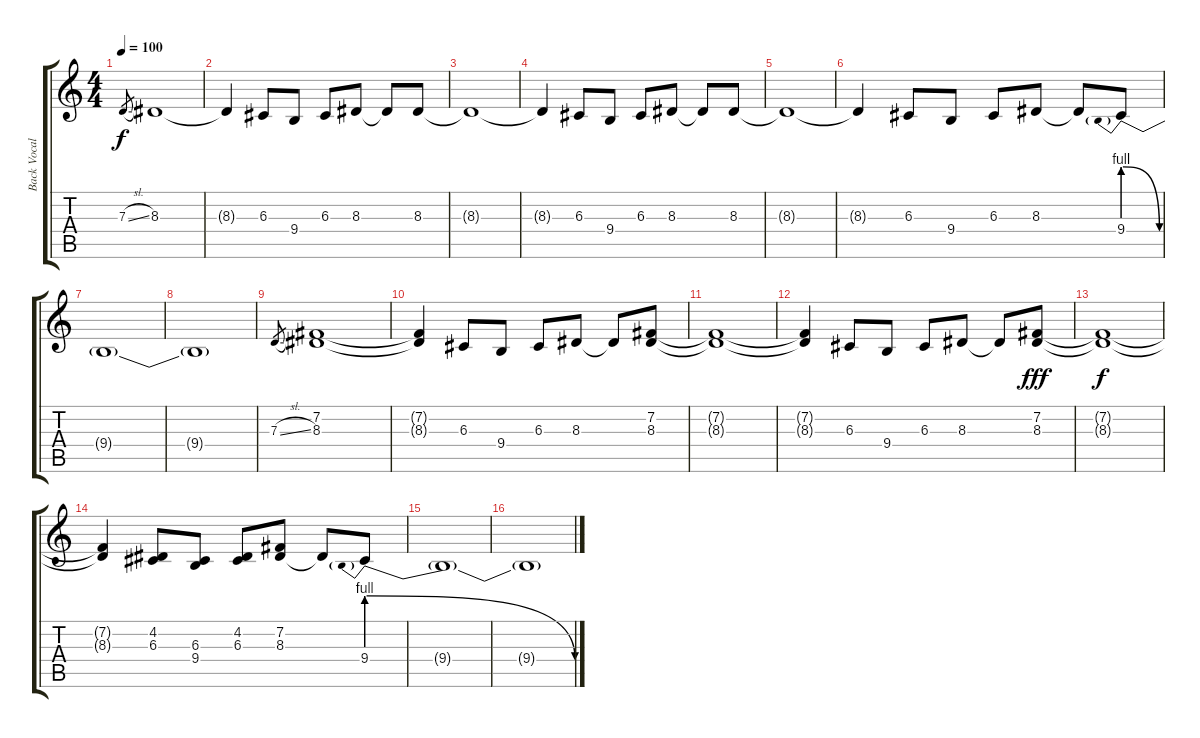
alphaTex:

\track ("Back Vocal" "Back Vocal") {instrument cello}
\staff {score tabs}
\tuning (E4 B3 G3 D3 A2 E2) {hide}
\ts (4 4)
\tempo 100
\clef g2
\ks c
7.3{sl}.8{gr dy f} 8.3.1 |
8.3{t}.4 6.3.8 9.4.8 6.3.8 8.3.8 8.3{t}.8 8.3.8 |
8.3{t}.1 |
8.3{t}.4 6.3.8 9.4.8 6.3.8 8.3.8 8.3{t}.8 8.3.8 |
8.3{t}.1 |
8.3{t}.4 6.3.8 9.4.8 6.3.8 8.3.8 8.3{t}.8 9.4{be (prebendrelease 0 4 60 0)}.8 |
9.4{t}.1 |
9.4{t}.1 |
7.3{sl}.8{gr} (7.2 8.3).1 |
(7.2{t} 8.3{t}).4 6.3.8 9.4.8 6.3.8 8.3.8 8.3{t}.8 (7.2 8.3).8 |
(7.2{t} 8.3{t}).1 |
(7.2{t} 8.3{t}).4 6.3.8 9.4.8 6.3.8 8.3.8 8.3{t}.8 (7.2 8.3).8{dy fff} |
(7.2{t} 8.3{t}).1{dy f} |
(7.2{t} 8.3{t}).4 (4.2 6.3).8 (6.3 9.4).8 (4.2 6.3).8 (7.2 8.3).8 8.3{t}.8 9.4{be (prebendrelease 0 4 60 0)}.8 |
9.4{t}.1 |
9.4{t}.1
